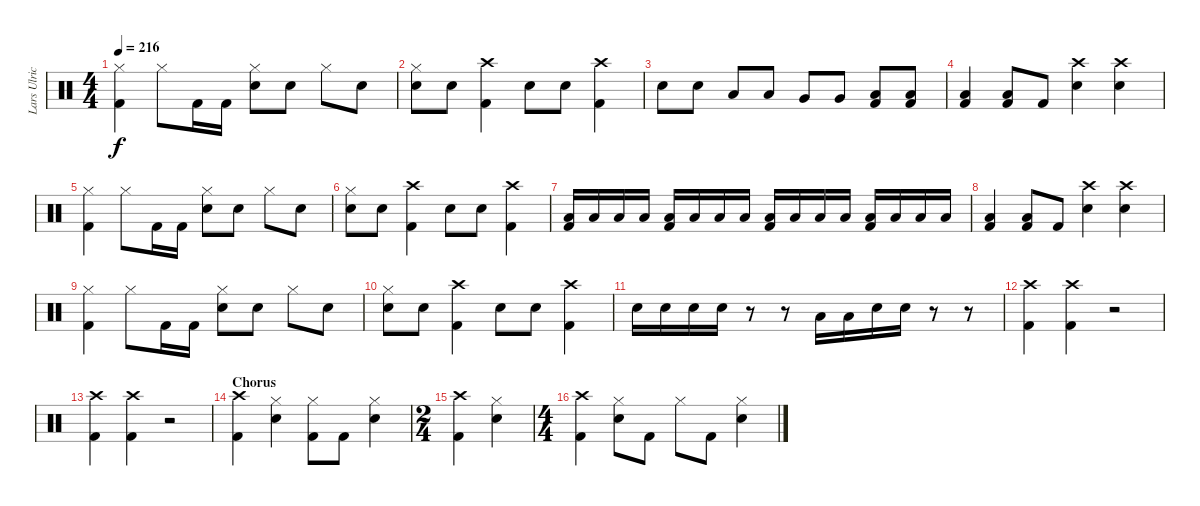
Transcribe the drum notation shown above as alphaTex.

\track ("Lars Ulrich (Drum)" "Lars Ulric") {instrument percussion}
\staff {score}
\articulation defaults
\ts (4 4)
\tempo 216
\clef neutral
\ks c
("Hi-Hat (closed)" "Kick (hit) 2").4{dy f} "Hi-Hat (closed)".8 "Kick (hit) 2".16 "Kick (hit) 2".16 ("Hi-Hat (closed)" "Electric Snare (hit)").8 "Electric Snare (hit)".8 "Hi-Hat (closed)".8 "Electric Snare (hit)".8 |
("Hi-Hat (closed)" "Electric Snare (hit)").8 "Electric Snare (hit)".8 ("Crash high (hit)" "Kick (hit) 2").4 "Electric Snare (hit)".8 "Electric Snare (hit)".8 ("Crash high (hit)" "Kick (hit) 2").4 |
"Electric Snare (hit)".8 "Electric Snare (hit)".8 "Low Floor Tom (hit)".8 "Low Floor Tom (hit)".8 "Very Low Tom (hit)".8 "Very Low Tom (hit)".8 ("Low Floor Tom (hit)" "Kick (hit) 2").8 ("Low Floor Tom (hit)" "Kick (hit) 2").8 |
("Low Floor Tom (hit)" "Kick (hit) 2").4 ("Low Floor Tom (hit)" "Kick (hit) 2").8 "Kick (hit) 2".8 ("Crash high (hit)" "Electric Snare (hit)").4 ("Crash high (hit)" "Electric Snare (hit)").4 |
("Hi-Hat (closed)" "Kick (hit) 2").4 "Hi-Hat (closed)".8 "Kick (hit) 2".16 "Kick (hit) 2".16 ("Hi-Hat (closed)" "Electric Snare (hit)").8 "Electric Snare (hit)".8 "Hi-Hat (closed)".8 "Electric Snare (hit)".8 |
("Hi-Hat (closed)" "Electric Snare (hit)").8 "Electric Snare (hit)".8 ("Crash high (hit)" "Kick (hit) 2").4 "Electric Snare (hit)".8 "Electric Snare (hit)".8 ("Crash high (hit)" "Kick (hit) 2").4 |
("Low Floor Tom (hit)" "Kick (hit) 2").16 "Low Floor Tom (hit)".16 "Low Floor Tom (hit)".16 "Low Floor Tom (hit)".16 ("Low Floor Tom (hit)" "Kick (hit) 2").16 "Low Floor Tom (hit)".16 "Low Floor Tom (hit)".16 "Low Floor Tom (hit)".16 ("Low Floor Tom (hit)" "Kick (hit) 2").16 "Low Floor Tom (hit)".16 "Low Floor Tom (hit)".16 "Low Floor Tom (hit)".16 ("Low Floor Tom (hit)" "Kick (hit) 2").16 "Low Floor Tom (hit)".16 "Low Floor Tom (hit)".16 "Low Floor Tom (hit)".16 |
("Low Floor Tom (hit)" "Kick (hit) 2").4 ("Low Floor Tom (hit)" "Kick (hit) 2").8 "Kick (hit) 2".8 ("Crash high (hit)" "Electric Snare (hit)").4 ("Crash high (hit)" "Electric Snare (hit)").4 |
("Hi-Hat (closed)" "Kick (hit) 2").4 "Hi-Hat (closed)".8 "Kick (hit) 2".16 "Kick (hit) 2".16 ("Hi-Hat (closed)" "Electric Snare (hit)").8 "Electric Snare (hit)".8 "Hi-Hat (closed)".8 "Electric Snare (hit)".8 |
("Hi-Hat (closed)" "Electric Snare (hit)").8 "Electric Snare (hit)".8 ("Crash high (hit)" "Kick (hit) 2").4 "Electric Snare (hit)".8 "Electric Snare (hit)".8 ("Crash high (hit)" "Kick (hit) 2").4 |
"Electric Snare (hit)".16 "Electric Snare (hit)".16 "Electric Snare (hit)".16 "Electric Snare (hit)".16 r.8 r.8 "Low Floor Tom (hit)".16 "Low Floor Tom (hit)".16 "Electric Snare (hit)".16 "Electric Snare (hit)".16 r.8 r.8 |
("Crash high (hit)" "Kick (hit) 2").4 ("Crash high (hit)" "Kick (hit) 2").4 r.2 |
("Crash high (hit)" "Kick (hit) 2").4 ("Crash high (hit)" "Kick (hit) 2").4 r.2 |
\section ("" "Chorus")
("Crash high (hit)" "Kick (hit) 2").4 ("Hi-Hat (closed)" "Electric Snare (hit)").4 ("Hi-Hat (closed)" "Kick (hit) 2").8 "Kick (hit) 2".8 ("Hi-Hat (closed)" "Electric Snare (hit)").4 |
\ts (2 4)
("Crash high (hit)" "Kick (hit) 2").4 ("Hi-Hat (closed)" "Electric Snare (hit)").4 |
\ts (4 4)
("Crash high (hit)" "Kick (hit) 2").4 ("Hi-Hat (closed)" "Electric Snare (hit)").8 "Kick (hit) 2".8 "Hi-Hat (closed)".8 "Kick (hit) 2".8 ("Hi-Hat (closed)" "Electric Snare (hit)").4
